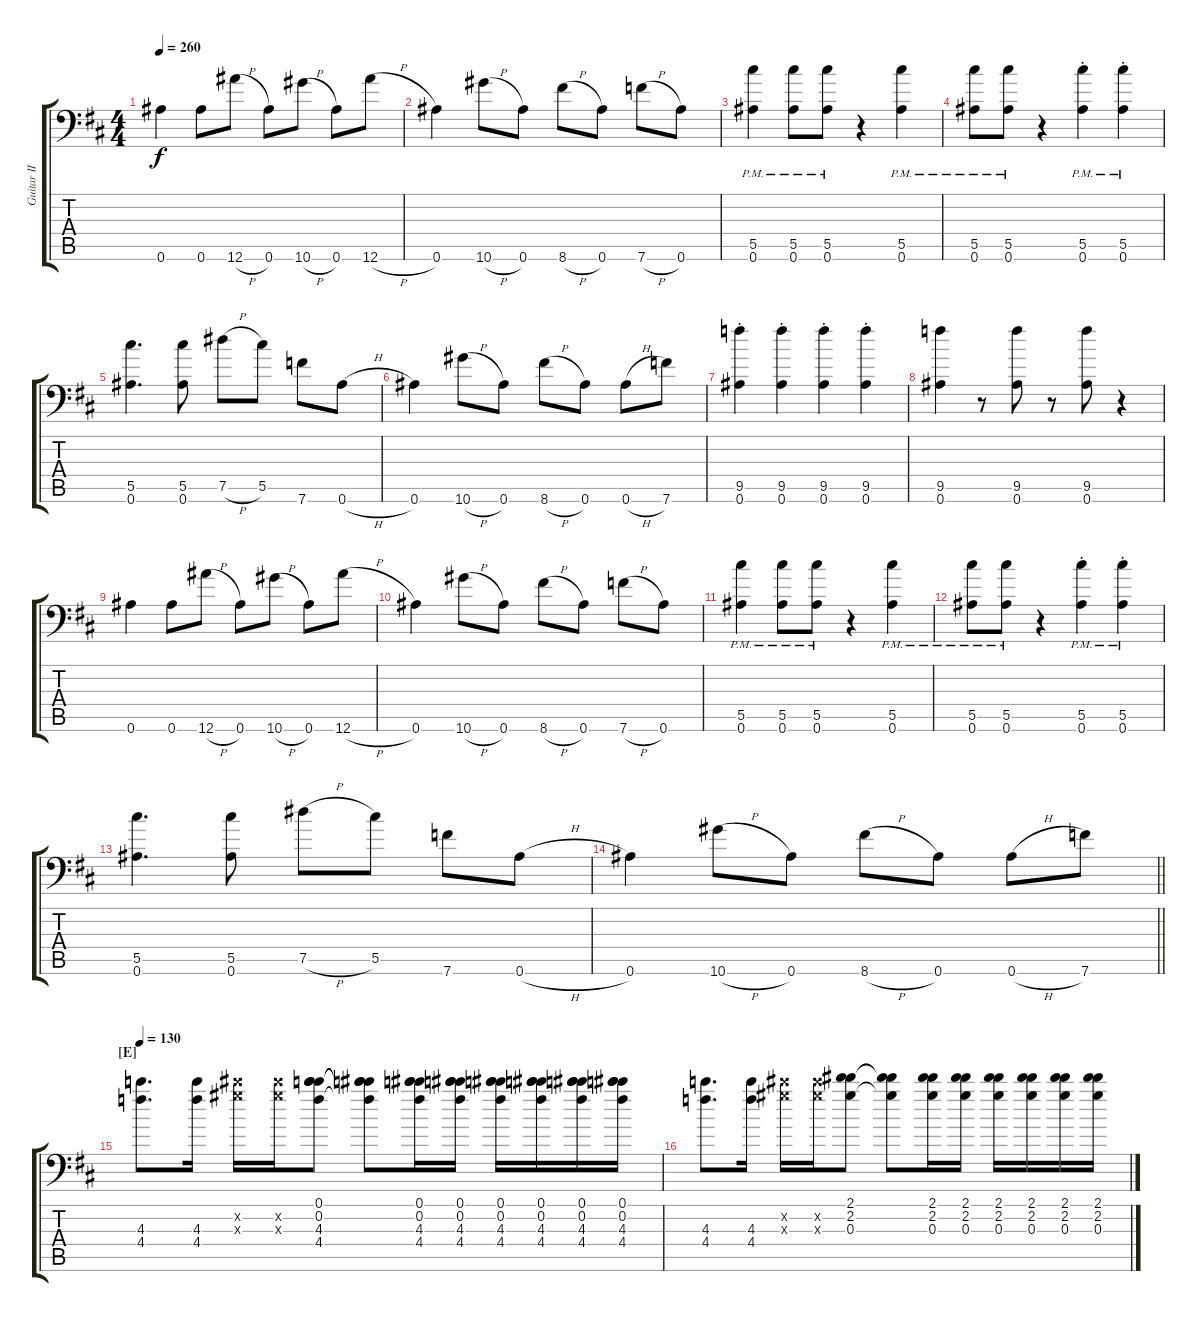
\track ("Guitar II" "Guitar II") {instrument distortionguitar}
\staff {score tabs}
\tuning (Db4 Db4 Ab3 Db3 Ab2 Bb1) {hide}
\ts (4 4)
\tempo 260
\clef f4
\ks bminor
0.6.4{ot 8vb dy f} 0.6.8{ot 8vb} 12.6{h}.8{ot 8vb} 0.6.8{ot 8vb} 10.6{h}.8{ot 8vb} 0.6.8{ot 8vb} 12.6{h}.8{ot 8vb} |
0.6.4{ot 8vb} 10.6{h}.8{ot 8vb} 0.6.8{ot 8vb} 8.6{h}.8{ot 8vb} 0.6.8{ot 8vb} 7.6{h}.8{ot 8vb} 0.6.8{ot 8vb} |
(5.5{pm} 0.6{pm}).4{ot 8vb} (5.5{pm} 0.6{pm}).8{ot 8vb} (5.5{pm} 0.6{pm}).8{ot 8vb} r.4{ot 8vb} (5.5{pm} 0.6{pm}).4{ot 8vb} |
(5.5{pm} 0.6{pm}).8{ot 8vb} (5.5{pm} 0.6{pm}).8{ot 8vb} r.4{ot 8vb} (5.5{pm st} 0.6{pm st}).4{ot 8vb} (5.5{pm st} 0.6{pm st}).4{ot 8vb} |
(5.5 0.6).4{d ot 8vb} (5.5 0.6).8{ot 8vb} 7.5{h}.8{ot 8vb} 5.5.8{ot 8vb} 7.6.8{ot 8vb} 0.6{h}.8{ot 8vb} |
0.6.4{ot 8vb} 10.6{h}.8{ot 8vb} 0.6.8{ot 8vb} 8.6{h}.8{ot 8vb} 0.6.8{ot 8vb} 0.6{h}.8{ot 8vb} 7.6.8{ot 8vb} |
(9.5{st} 0.6{st}).4{ot 8vb} (9.5{st} 0.6{st}).4{ot 8vb} (9.5{st} 0.6{st}).4{ot 8vb} (9.5{st} 0.6{st}).4{ot 8vb} |
(9.5 0.6).4{ot 8vb} r.8{ot 8vb} (9.5 0.6).8{ot 8vb} r.8{ot 8vb} (9.5 0.6).8{ot 8vb} r.4{ot 8vb} |
0.6.4{ot 8vb} 0.6.8{ot 8vb} 12.6{h}.8{ot 8vb} 0.6.8{ot 8vb} 10.6{h}.8{ot 8vb} 0.6.8{ot 8vb} 12.6{h}.8{ot 8vb} |
0.6.4{ot 8vb} 10.6{h}.8{ot 8vb} 0.6.8{ot 8vb} 8.6{h}.8{ot 8vb} 0.6.8{ot 8vb} 7.6{h}.8{ot 8vb} 0.6.8{ot 8vb} |
(5.5{pm} 0.6{pm}).4{ot 8vb} (5.5{pm} 0.6{pm}).8{ot 8vb} (5.5{pm} 0.6{pm}).8{ot 8vb} r.4{ot 8vb} (5.5{pm} 0.6{pm}).4{ot 8vb} |
(5.5{pm} 0.6{pm}).8{ot 8vb} (5.5{pm} 0.6{pm}).8{ot 8vb} r.4{ot 8vb} (5.5{pm st} 0.6{pm st}).4{ot 8vb} (5.5{pm st} 0.6{pm st}).4{ot 8vb} |
(5.5 0.6).4{d ot 8vb} (5.5 0.6).8{ot 8vb} 7.5{h}.8{ot 8vb} 5.5.8{ot 8vb} 7.6.8{ot 8vb} 0.6{h}.8{ot 8vb} |
\barLineRight lightlight
0.6.4{ot 8vb} 10.6{h}.8{ot 8vb} 0.6.8{ot 8vb} 8.6{h}.8{ot 8vb} 0.6.8{ot 8vb} 0.6{h}.8{ot 8vb} 7.6.8{ot 8vb} |
\section ("" "[E]")
\tempo 130
(4.3 4.4).8{d ot 8vb volume 9} (4.3 4.4).16{ot 8vb} (0.2{x} 0.3{x}).16{ot 8vb} (0.2{x} 0.3{x}).16{ot 8vb} (0.1 0.2 4.3 4.4).8{ot 8vb} (0.1{t} 0.2{t} 4.3{t} 4.4{t}).8{ot 8vb} (0.1 0.2 4.3 4.4).16{ot 8vb} (0.1 0.2 4.3 4.4).16{ot 8vb} (0.1 0.2 4.3 4.4).16{ot 8vb} (0.1 0.2 4.3 4.4).16{ot 8vb} (0.1 0.2 4.3 4.4).16{ot 8vb} (0.1 0.2 4.3 4.4).16{ot 8vb} |
(4.3 4.4).8{d ot 8vb} (4.3 4.4).16{ot 8vb} (0.2{x} 0.3{x}).16{ot 8vb} (0.2{x} 0.3{x}).16{ot 8vb} (2.1 2.2 0.3).8{ot 8vb} (2.1{t} 2.2{t} 0.3{t}).8{ot 8vb} (2.1 2.2 0.3).16{ot 8vb} (2.1 2.2 0.3).16{ot 8vb} (2.1 2.2 0.3).16{ot 8vb} (2.1 2.2 0.3).16{ot 8vb} (2.1 2.2 0.3).16{ot 8vb} (2.1 2.2 0.3).16{ot 8vb}
